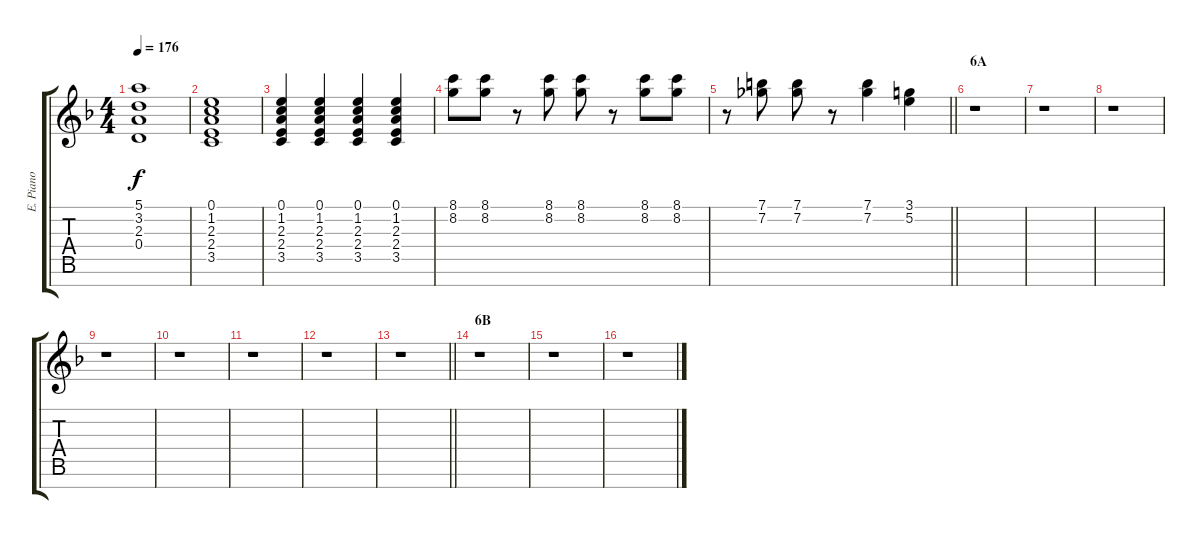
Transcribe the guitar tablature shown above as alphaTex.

\track ("E. Piano" "E. Piano") {instrument acousticgrandpiano}
\staff {score tabs}
\tuning (E5 B4 G4 D4 A3 E3 B2) {hide}
\ts (4 4)
\tempo 176
\clef g2
\ks f
(5.1 3.2 2.3 0.4).1{dy f} |
(0.1 1.2 2.3 2.4 3.5).1 |
(0.1 1.2 2.3 2.4 3.5).4 (0.1 1.2 2.3 2.4 3.5).4 (0.1 1.2 2.3 2.4 3.5).4 (0.1 1.2 2.3 2.4 3.5).4 |
(8.1 8.2).8 (8.1 8.2).8 r.8 (8.1 8.2).8 (8.1 8.2).8 r.8 (8.1 8.2).8 (8.1 8.2).8 |
\barLineRight lightlight
r.8 (7.1 7.2).8 (7.1 7.2).8 r.8 (7.1 7.2).4 (3.1 5.2).4 |
\section ("" "6A")
r.1 |
r.1 |
r.1 |
r.1 |
r.1 |
r.1 |
r.1 |
\barLineRight lightlight
r.1 |
\section ("" "6B")
r.1 |
r.1 |
r.1
